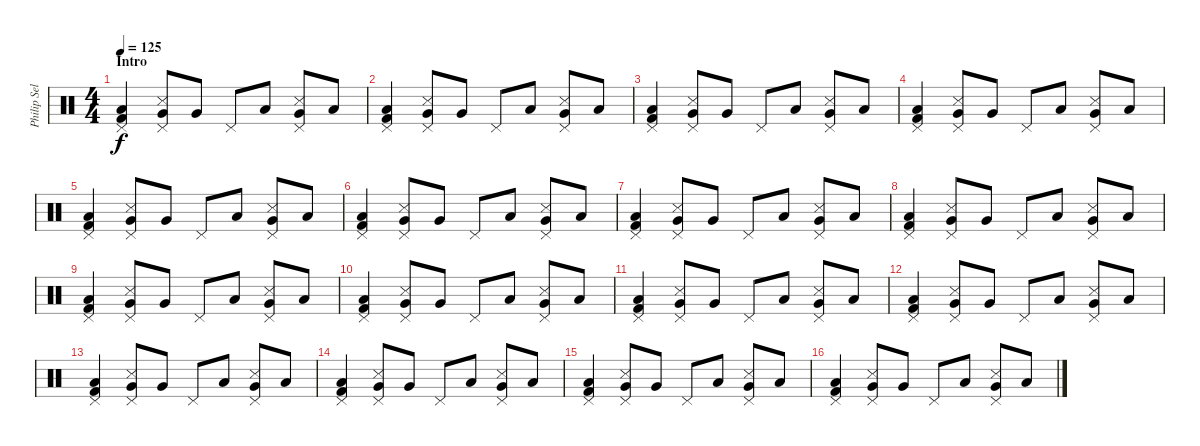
\track ("Philip Selway" "Philip Sel") {instrument percussion}
\staff {score}
\articulation defaults
\ts (4 4)
\section ("" "Intro")
\tempo 125
\clef neutral
\ks c
("Pedal Hi-Hat (hit)" "Low Floor Tom (hit)" "Kick (hit) 2").4{dy f} ("Pedal Hi-Hat (hit)" "Snare (side stick) 3" "Very Low Tom (hit)").8 "Very Low Tom (hit)".8 "Pedal Hi-Hat (hit)".8 "Low Floor Tom (hit)".8 ("Pedal Hi-Hat (hit)" "Snare (side stick) 3" "Very Low Tom (hit)").8 "Low Floor Tom (hit)".8 |
("Pedal Hi-Hat (hit)" "Low Floor Tom (hit)" "Kick (hit) 2").4 ("Pedal Hi-Hat (hit)" "Snare (side stick) 3" "Very Low Tom (hit)").8 "Very Low Tom (hit)".8 "Pedal Hi-Hat (hit)".8 "Low Floor Tom (hit)".8 ("Pedal Hi-Hat (hit)" "Snare (side stick) 3" "Very Low Tom (hit)").8 "Low Floor Tom (hit)".8 |
("Pedal Hi-Hat (hit)" "Low Floor Tom (hit)" "Kick (hit) 2").4 ("Pedal Hi-Hat (hit)" "Snare (side stick) 3" "Very Low Tom (hit)").8 "Very Low Tom (hit)".8 "Pedal Hi-Hat (hit)".8 "Low Floor Tom (hit)".8 ("Pedal Hi-Hat (hit)" "Snare (side stick) 3" "Very Low Tom (hit)").8 "Low Floor Tom (hit)".8 |
("Pedal Hi-Hat (hit)" "Low Floor Tom (hit)" "Kick (hit) 2").4 ("Pedal Hi-Hat (hit)" "Snare (side stick) 3" "Very Low Tom (hit)").8 "Very Low Tom (hit)".8 "Pedal Hi-Hat (hit)".8 "Low Floor Tom (hit)".8 ("Pedal Hi-Hat (hit)" "Snare (side stick) 3" "Very Low Tom (hit)").8 "Low Floor Tom (hit)".8 |
("Pedal Hi-Hat (hit)" "Low Floor Tom (hit)" "Kick (hit) 2").4 ("Pedal Hi-Hat (hit)" "Snare (side stick) 3" "Very Low Tom (hit)").8 "Very Low Tom (hit)".8 "Pedal Hi-Hat (hit)".8 "Low Floor Tom (hit)".8 ("Pedal Hi-Hat (hit)" "Snare (side stick) 3" "Very Low Tom (hit)").8 "Low Floor Tom (hit)".8 |
("Pedal Hi-Hat (hit)" "Low Floor Tom (hit)" "Kick (hit) 2").4 ("Pedal Hi-Hat (hit)" "Snare (side stick) 3" "Very Low Tom (hit)").8 "Very Low Tom (hit)".8 "Pedal Hi-Hat (hit)".8 "Low Floor Tom (hit)".8 ("Pedal Hi-Hat (hit)" "Snare (side stick) 3" "Very Low Tom (hit)").8 "Low Floor Tom (hit)".8 |
("Pedal Hi-Hat (hit)" "Low Floor Tom (hit)" "Kick (hit) 2").4 ("Pedal Hi-Hat (hit)" "Snare (side stick) 3" "Very Low Tom (hit)").8 "Very Low Tom (hit)".8 "Pedal Hi-Hat (hit)".8 "Low Floor Tom (hit)".8 ("Pedal Hi-Hat (hit)" "Snare (side stick) 3" "Very Low Tom (hit)").8 "Low Floor Tom (hit)".8 |
("Pedal Hi-Hat (hit)" "Low Floor Tom (hit)" "Kick (hit) 2").4 ("Pedal Hi-Hat (hit)" "Snare (side stick) 3" "Very Low Tom (hit)").8 "Very Low Tom (hit)".8 "Pedal Hi-Hat (hit)".8 "Low Floor Tom (hit)".8 ("Pedal Hi-Hat (hit)" "Snare (side stick) 3" "Very Low Tom (hit)").8 "Low Floor Tom (hit)".8 |
("Pedal Hi-Hat (hit)" "Low Floor Tom (hit)" "Kick (hit) 2").4 ("Pedal Hi-Hat (hit)" "Snare (side stick) 3" "Very Low Tom (hit)").8 "Very Low Tom (hit)".8 "Pedal Hi-Hat (hit)".8 "Low Floor Tom (hit)".8 ("Pedal Hi-Hat (hit)" "Snare (side stick) 3" "Very Low Tom (hit)").8 "Low Floor Tom (hit)".8 |
("Pedal Hi-Hat (hit)" "Low Floor Tom (hit)" "Kick (hit) 2").4 ("Pedal Hi-Hat (hit)" "Snare (side stick) 3" "Very Low Tom (hit)").8 "Very Low Tom (hit)".8 "Pedal Hi-Hat (hit)".8 "Low Floor Tom (hit)".8 ("Pedal Hi-Hat (hit)" "Snare (side stick) 3" "Very Low Tom (hit)").8 "Low Floor Tom (hit)".8 |
("Pedal Hi-Hat (hit)" "Low Floor Tom (hit)" "Kick (hit) 2").4 ("Pedal Hi-Hat (hit)" "Snare (side stick) 3" "Very Low Tom (hit)").8 "Very Low Tom (hit)".8 "Pedal Hi-Hat (hit)".8 "Low Floor Tom (hit)".8 ("Pedal Hi-Hat (hit)" "Snare (side stick) 3" "Very Low Tom (hit)").8 "Low Floor Tom (hit)".8 |
("Pedal Hi-Hat (hit)" "Low Floor Tom (hit)" "Kick (hit) 2").4 ("Pedal Hi-Hat (hit)" "Snare (side stick) 3" "Very Low Tom (hit)").8 "Very Low Tom (hit)".8 "Pedal Hi-Hat (hit)".8 "Low Floor Tom (hit)".8 ("Pedal Hi-Hat (hit)" "Snare (side stick) 3" "Very Low Tom (hit)").8 "Low Floor Tom (hit)".8 |
("Pedal Hi-Hat (hit)" "Low Floor Tom (hit)" "Kick (hit) 2").4 ("Pedal Hi-Hat (hit)" "Snare (side stick) 3" "Very Low Tom (hit)").8 "Very Low Tom (hit)".8 "Pedal Hi-Hat (hit)".8 "Low Floor Tom (hit)".8 ("Pedal Hi-Hat (hit)" "Snare (side stick) 3" "Very Low Tom (hit)").8 "Low Floor Tom (hit)".8 |
("Pedal Hi-Hat (hit)" "Low Floor Tom (hit)" "Kick (hit) 2").4 ("Pedal Hi-Hat (hit)" "Snare (side stick) 3" "Very Low Tom (hit)").8 "Very Low Tom (hit)".8 "Pedal Hi-Hat (hit)".8 "Low Floor Tom (hit)".8 ("Pedal Hi-Hat (hit)" "Snare (side stick) 3" "Very Low Tom (hit)").8 "Low Floor Tom (hit)".8 |
("Pedal Hi-Hat (hit)" "Low Floor Tom (hit)" "Kick (hit) 2").4 ("Pedal Hi-Hat (hit)" "Snare (side stick) 3" "Very Low Tom (hit)").8 "Very Low Tom (hit)".8 "Pedal Hi-Hat (hit)".8 "Low Floor Tom (hit)".8 ("Pedal Hi-Hat (hit)" "Snare (side stick) 3" "Very Low Tom (hit)").8 "Low Floor Tom (hit)".8 |
("Pedal Hi-Hat (hit)" "Low Floor Tom (hit)" "Kick (hit) 2").4 ("Pedal Hi-Hat (hit)" "Snare (side stick) 3" "Very Low Tom (hit)").8 "Very Low Tom (hit)".8 "Pedal Hi-Hat (hit)".8 "Low Floor Tom (hit)".8 ("Pedal Hi-Hat (hit)" "Snare (side stick) 3" "Very Low Tom (hit)").8 "Low Floor Tom (hit)".8
